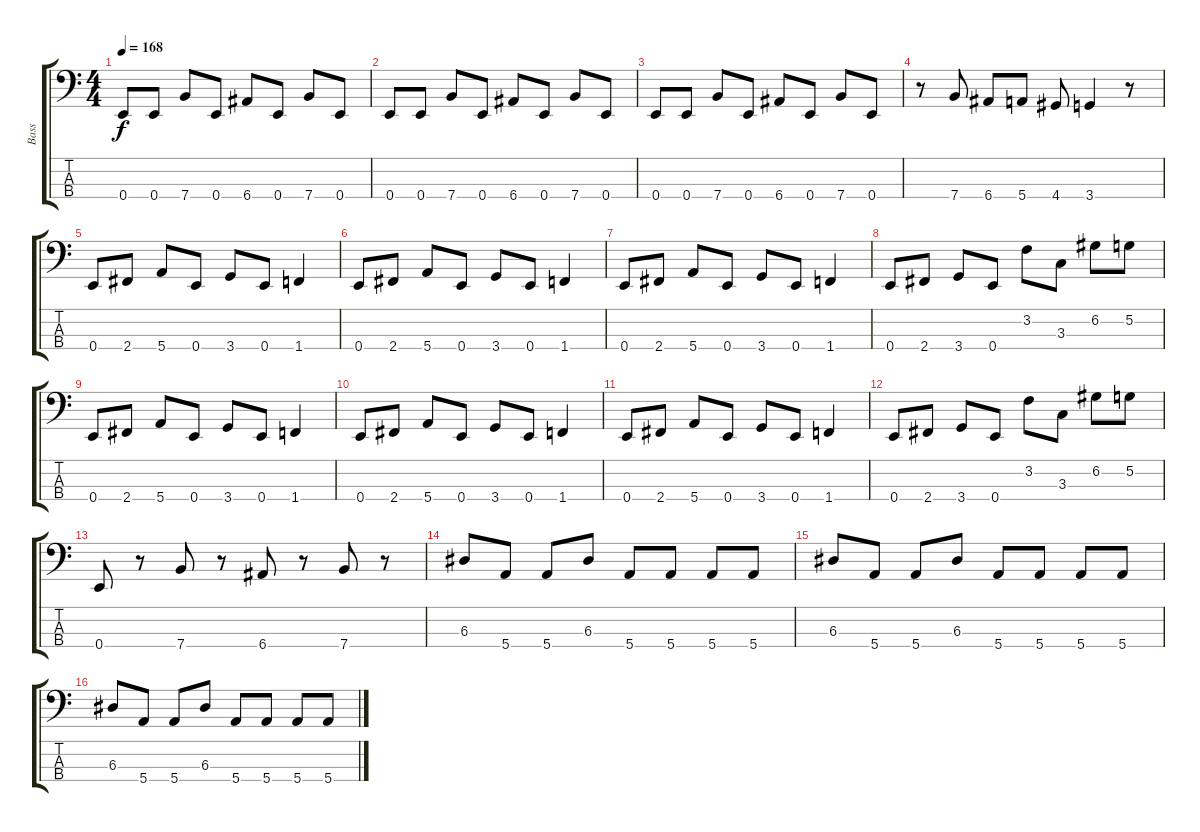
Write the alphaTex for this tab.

\track ("Bass" "Bass") {instrument electricbasspick}
\staff {score tabs}
\tuning (G2 D2 A1 E1) {hide}
\ts (4 4)
\tempo 168
\clef f4
\ks c
0.4.8{dy f} 0.4.8 7.4.8 0.4.8 6.4.8 0.4.8 7.4.8 0.4.8 |
0.4.8 0.4.8 7.4.8 0.4.8 6.4.8 0.4.8 7.4.8 0.4.8 |
0.4.8 0.4.8 7.4.8 0.4.8 6.4.8 0.4.8 7.4.8 0.4.8 |
r.8 7.4.8 6.4.8 5.4.8 4.4.8 3.4.4 r.8 |
0.4.8 2.4.8 5.4.8 0.4.8 3.4.8 0.4.8 1.4.4 |
0.4.8 2.4.8 5.4.8 0.4.8 3.4.8 0.4.8 1.4.4 |
0.4.8 2.4.8 5.4.8 0.4.8 3.4.8 0.4.8 1.4.4 |
0.4.8 2.4.8 3.4.8 0.4.8 3.2.8 3.3.8 6.2.8 5.2.8 |
0.4.8 2.4.8 5.4.8 0.4.8 3.4.8 0.4.8 1.4.4 |
0.4.8 2.4.8 5.4.8 0.4.8 3.4.8 0.4.8 1.4.4 |
0.4.8 2.4.8 5.4.8 0.4.8 3.4.8 0.4.8 1.4.4 |
0.4.8 2.4.8 3.4.8 0.4.8 3.2.8 3.3.8 6.2.8 5.2.8 |
0.4.8 r.8 7.4.8 r.8 6.4.8 r.8 7.4.8 r.8 |
6.3.8 5.4.8 5.4.8 6.3.8 5.4.8 5.4.8 5.4.8 5.4.8 |
6.3.8 5.4.8 5.4.8 6.3.8 5.4.8 5.4.8 5.4.8 5.4.8 |
6.3.8 5.4.8 5.4.8 6.3.8 5.4.8 5.4.8 5.4.8 5.4.8
